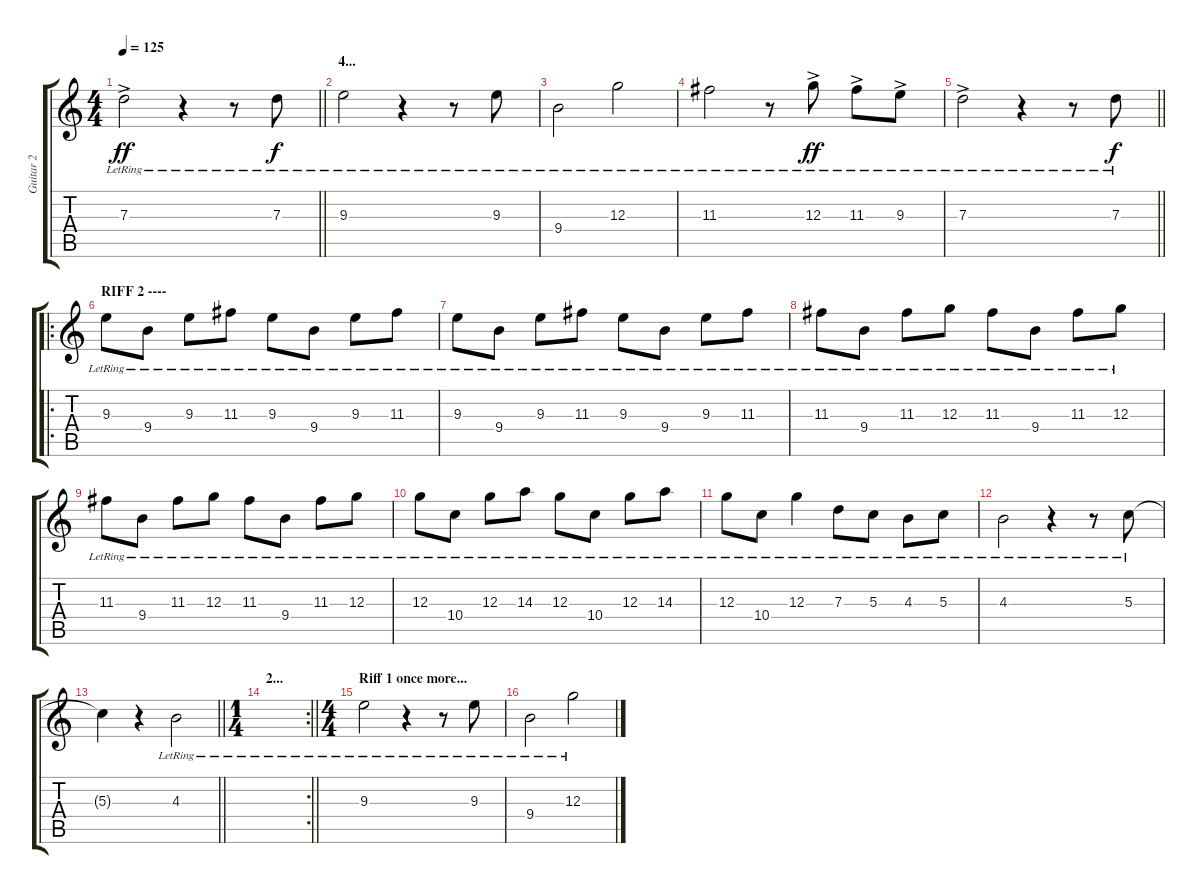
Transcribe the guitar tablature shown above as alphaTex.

\track ("Guitar 2" "Guitar 2") {instrument acousticguitarnylon}
\staff {score tabs}
\tuning (E4 B3 G3 D3 A2 E2) {hide}
\ts (4 4)
\tempo 125
\clef g2
\barLineRight lightlight
\ks c
7.3{ac lr}.2{dy ff} r.4 r.8 7.3{lr}.8{dy f} |
\section ("" "4...")
9.3{lr}.2 r.4 r.8 9.3{lr}.8 |
9.4{lr}.2 12.3{lr}.2 |
11.3{lr}.2 r.8 12.3{ac lr}.8{dy ff} 11.3{ac lr}.8 9.3{ac lr}.8 |
\barLineRight lightlight
7.3{ac lr}.2 r.4 r.8 7.3{lr}.8{dy f} |
\ro
\section ("" "RIFF 2 ----")
9.3{lr}.8 9.4{lr}.8 9.3{lr}.8 11.3{lr}.8 9.3{lr}.8 9.4{lr}.8 9.3{lr}.8 11.3{lr}.8 |
9.3{lr}.8 9.4{lr}.8 9.3{lr}.8 11.3{lr}.8 9.3{lr}.8 9.4{lr}.8 9.3{lr}.8 11.3{lr}.8 |
11.3{lr}.8 9.4{lr}.8 11.3{lr}.8 12.3{lr}.8 11.3{lr}.8 9.4{lr}.8 11.3{lr}.8 12.3{lr}.8 |
11.3{lr}.8 9.4{lr}.8 11.3{lr}.8 12.3{lr}.8 11.3{lr}.8 9.4{lr}.8 11.3{lr}.8 12.3{lr}.8 |
12.3{lr}.8 10.4{lr}.8 12.3{lr}.8 14.3{lr}.8 12.3{lr}.8 10.4{lr}.8 12.3{lr}.8 14.3{lr}.8 |
12.3{lr}.8 10.4{lr}.8 12.3{lr}.4 7.3{lr}.8 5.3{lr}.8 4.3{lr}.8 5.3{lr}.8 |
4.3{lr}.2 r.4 r.8 5.3{lr}.8 |
\barLineRight lightlight
5.3{t}.4 r.4 4.3{lr}.2 |
\rc 2
\ts (1 4)
\section ("" "2...")
\barLineRight lightlight
|
\ts (4 4)
\section ("" "Riff 1 once more...")
9.3{lr}.2 r.4 r.8 9.3{lr}.8 |
9.4{lr}.2 12.3{lr}.2
